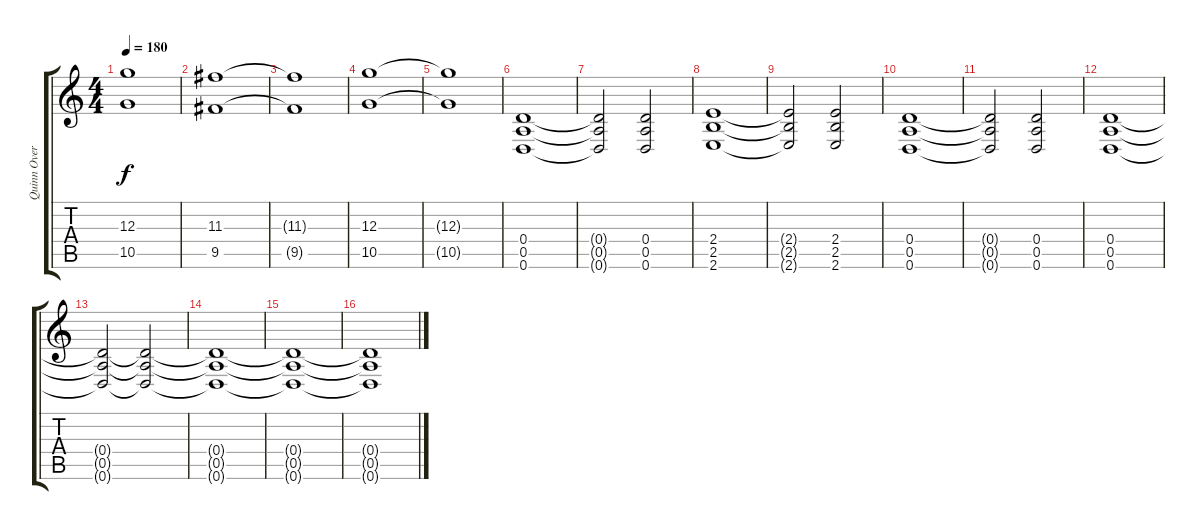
\track ("Quinn Overdub" "Quinn Over") {instrument distortionguitar}
\staff {score tabs}
\tuning (E4 B3 G3 D3 A2 D2) {hide}
\ts (4 4)
\tempo 180
\clef g2
\ks c
(12.3{t} 10.5{t}).1{dy f} |
(11.3 9.5).1 |
(11.3{t} 9.5{t}).1 |
(12.3 10.5).1 |
(12.3{t} 10.5{t}).1 |
(0.4 0.5 0.6).1{volume 13 instrument distortionguitar} |
(0.4{t} 0.5{t} 0.6{t}).2 (0.4 0.5 0.6).2 |
(2.4 2.5 2.6).1 |
(2.4{t} 2.5{t} 2.6{t}).2 (2.4 2.5 2.6).2 |
(0.4 0.5 0.6).1{volume 13 instrument distortionguitar} |
(0.4{t} 0.5{t} 0.6{t}).2 (0.4 0.5 0.6).2 |
(0.4 0.5 0.6).1 |
(0.4{t} 0.5{t} 0.6{t}).2 (0.4{t} 0.5{t} 0.6{t}).2 |
(0.4{t} 0.5{t} 0.6{t}).1 |
(0.4{t} 0.5{t} 0.6{t}).1 |
(0.4{t} 0.5{t} 0.6{t}).1
